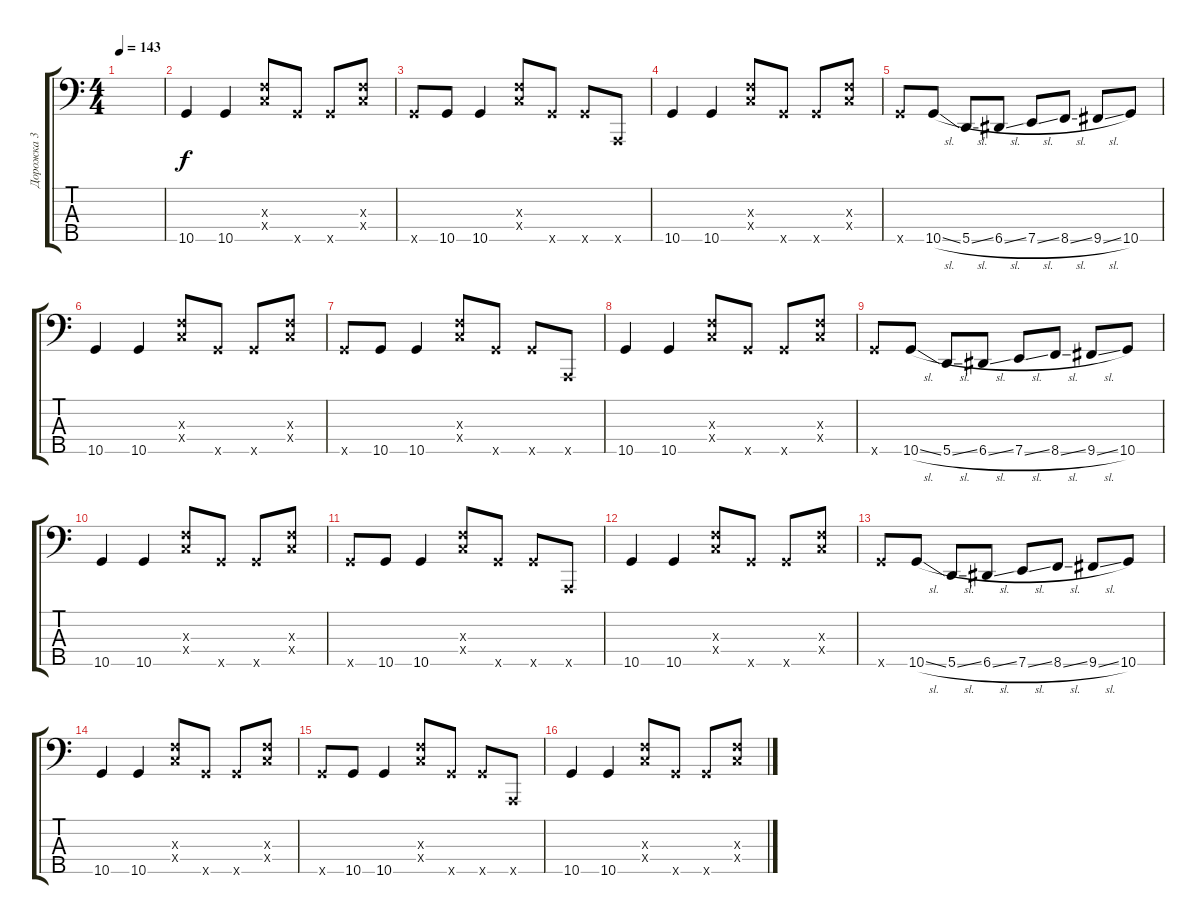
\track ("Дорожка 3" "Дорожка 3") {instrument electricbassfinger}
\staff {score tabs}
\tuning (F2 C2 G1 D1 A0) {hide}
\ts (4 4)
\tempo 143
\clef f4
\ks c
|
10.5.4{volume 16 instrument slapbass1} 10.5.4 (10.3{x} 10.4{x}).8 10.5{x}.8 10.5{x}.8 (10.3{x} 10.4{x}).8 |
10.5{x}.8 10.5.8 10.5.4 (10.3{x} 10.4{x}).8 10.5{x}.8 10.5{x}.8 0.5{x}.8 |
10.5.4 10.5.4 (10.3{x} 10.4{x}).8 10.5{x}.8 10.5{x}.8 (10.3{x} 10.4{x}).8 |
10.5{x}.8 10.5{sl}.8 5.5{sl}.8 6.5{sl}.8 7.5{sl}.8 8.5{sl}.8 9.5{sl}.8 10.5.8 |
10.5.4 10.5.4 (10.3{x} 10.4{x}).8 10.5{x}.8 10.5{x}.8 (10.3{x} 10.4{x}).8 |
10.5{x}.8 10.5.8 10.5.4 (10.3{x} 10.4{x}).8 10.5{x}.8 10.5{x}.8 0.5{x}.8 |
10.5.4 10.5.4 (10.3{x} 10.4{x}).8 10.5{x}.8 10.5{x}.8 (10.3{x} 10.4{x}).8 |
10.5{x}.8 10.5{sl}.8 5.5{sl}.8 6.5{sl}.8 7.5{sl}.8 8.5{sl}.8 9.5{sl}.8 10.5.8 |
10.5.4 10.5.4 (10.3{x} 10.4{x}).8 10.5{x}.8 10.5{x}.8 (10.3{x} 10.4{x}).8 |
10.5{x}.8 10.5.8 10.5.4 (10.3{x} 10.4{x}).8 10.5{x}.8 10.5{x}.8 0.5{x}.8 |
10.5.4 10.5.4 (10.3{x} 10.4{x}).8 10.5{x}.8 10.5{x}.8 (10.3{x} 10.4{x}).8 |
10.5{x}.8 10.5{sl}.8 5.5{sl}.8 6.5{sl}.8 7.5{sl}.8 8.5{sl}.8 9.5{sl}.8 10.5.8 |
10.5.4 10.5.4 (10.3{x} 10.4{x}).8 10.5{x}.8 10.5{x}.8 (10.3{x} 10.4{x}).8 |
10.5{x}.8 10.5.8 10.5.4 (10.3{x} 10.4{x}).8 10.5{x}.8 10.5{x}.8 0.5{x}.8 |
10.5.4 10.5.4 (10.3{x} 10.4{x}).8 10.5{x}.8 10.5{x}.8 (10.3{x} 10.4{x}).8
